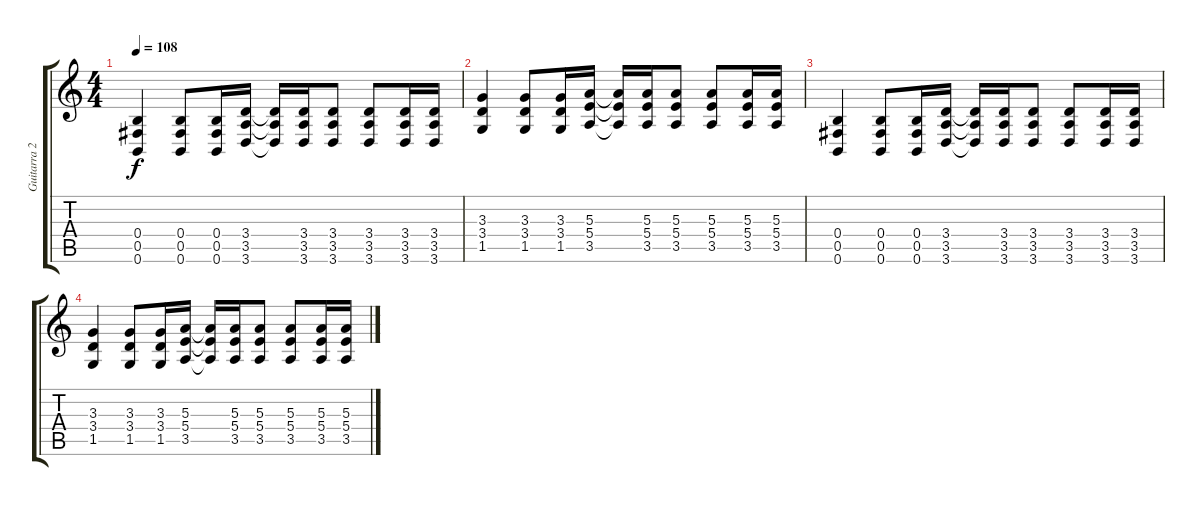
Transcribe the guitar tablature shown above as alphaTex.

\track ("Guitarra 2(Shinoda)" "Guitarra 2") {instrument distortionguitar}
\staff {score tabs}
\tuning (Db4 Ab3 E3 B2 Gb2 B1) {hide}
\ts (4 4)
\tempo 108
\clef g2
\ks c
(0.4 0.5 0.6).4{dy f} (0.4 0.5 0.6).8 (0.4 0.5 0.6).16 (3.4 3.5 3.6).16 (3.4{t} 3.5{t} 3.6{t}).16 (3.4 3.5 3.6).16 (3.4 3.5 3.6).8 (3.4 3.5 3.6).8 (3.4 3.5 3.6).16 (3.4 3.5 3.6).16 |
(3.3 3.4 1.5).4 (3.3 3.4 1.5).8 (3.3 3.4 1.5).16 (5.3 5.4 3.5).16 (5.3{t} 5.4{t} 3.5{t}).16 (5.3 5.4 3.5).16 (5.3 5.4 3.5).8 (5.3 5.4 3.5).8 (5.3 5.4 3.5).16 (5.3 5.4 3.5).16 |
(0.4 0.5 0.6).4 (0.4 0.5 0.6).8 (0.4 0.5 0.6).16 (3.4 3.5 3.6).16 (3.4{t} 3.5{t} 3.6{t}).16 (3.4 3.5 3.6).16 (3.4 3.5 3.6).8 (3.4 3.5 3.6).8 (3.4 3.5 3.6).16 (3.4 3.5 3.6).16 |
(3.3 3.4 1.5).4 (3.3 3.4 1.5).8 (3.3 3.4 1.5).16 (5.3 5.4 3.5).16 (5.3{t} 5.4{t} 3.5{t}).16 (5.3 5.4 3.5).16 (5.3 5.4 3.5).8 (5.3 5.4 3.5).8 (5.3 5.4 3.5).16 (5.3 5.4 3.5).16
